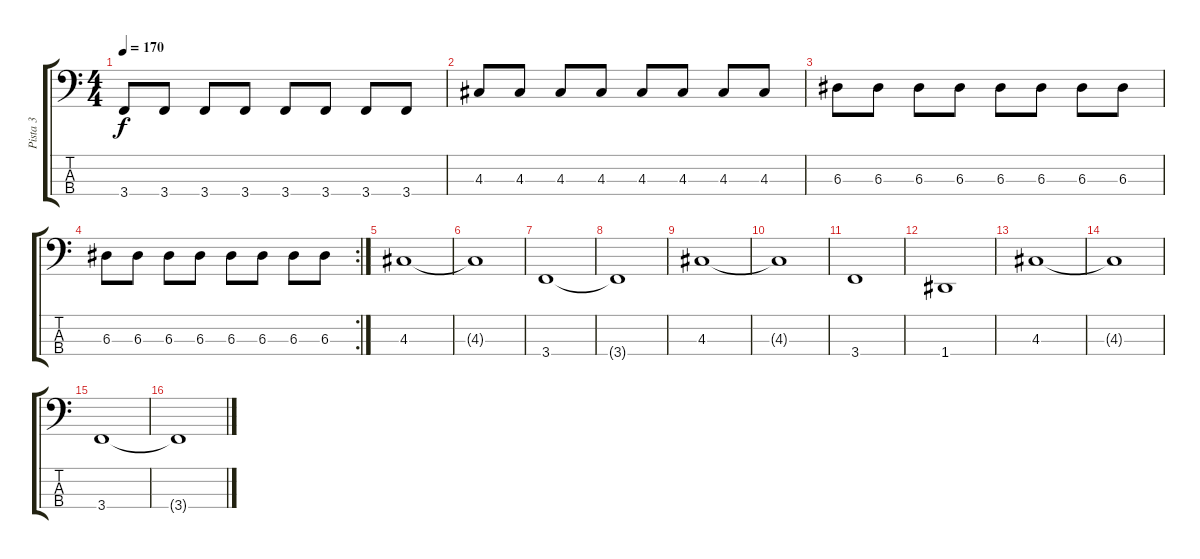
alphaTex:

\track ("Pista 3" "Pista 3") {instrument electricbassfinger}
\staff {score tabs}
\tuning (G2 D2 A1 D1) {hide}
\ts (4 4)
\tempo 170
\clef f4
\ks c
3.4.8{dy f} 3.4.8 3.4.8 3.4.8 3.4.8 3.4.8 3.4.8 3.4.8 |
4.3.8 4.3.8 4.3.8 4.3.8 4.3.8 4.3.8 4.3.8 4.3.8 |
6.3.8 6.3.8 6.3.8 6.3.8 6.3.8 6.3.8 6.3.8 6.3.8 |
\rc 2
6.3.8 6.3.8 6.3.8 6.3.8 6.3.8 6.3.8 6.3.8 6.3.8 |
4.3.1 |
4.3{t}.1 |
3.4.1 |
3.4{t}.1 |
4.3.1 |
4.3{t}.1 |
3.4.1 |
1.4.1 |
4.3.1 |
4.3{t}.1 |
3.4.1 |
3.4{t}.1
